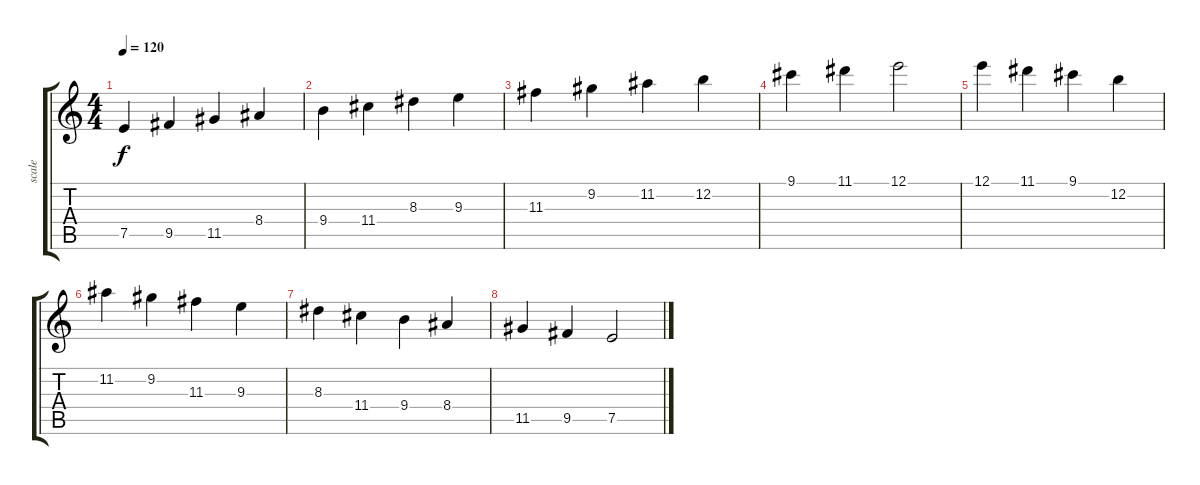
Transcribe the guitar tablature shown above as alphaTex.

\track ("scale" "scale") {instrument acousticguitarnylon}
\staff {score tabs}
\tuning (E4 B3 G3 D3 A2 E2) {hide}
\ts (4 4)
\tempo 120
\clef g2
\ks c
7.5.4{dy f instrument acousticguitarnylon} 9.5.4 11.5.4 8.4.4 |
9.4.4 11.4.4 8.3.4 9.3.4 |
11.3.4 9.2.4 11.2.4 12.2.4 |
9.1.4 11.1.4 12.1.2 |
12.1.4 11.1.4 9.1.4 12.2.4 |
11.2.4 9.2.4 11.3.4 9.3.4 |
8.3.4 11.4.4 9.4.4 8.4.4 |
11.5.4 9.5.4 7.5.2
